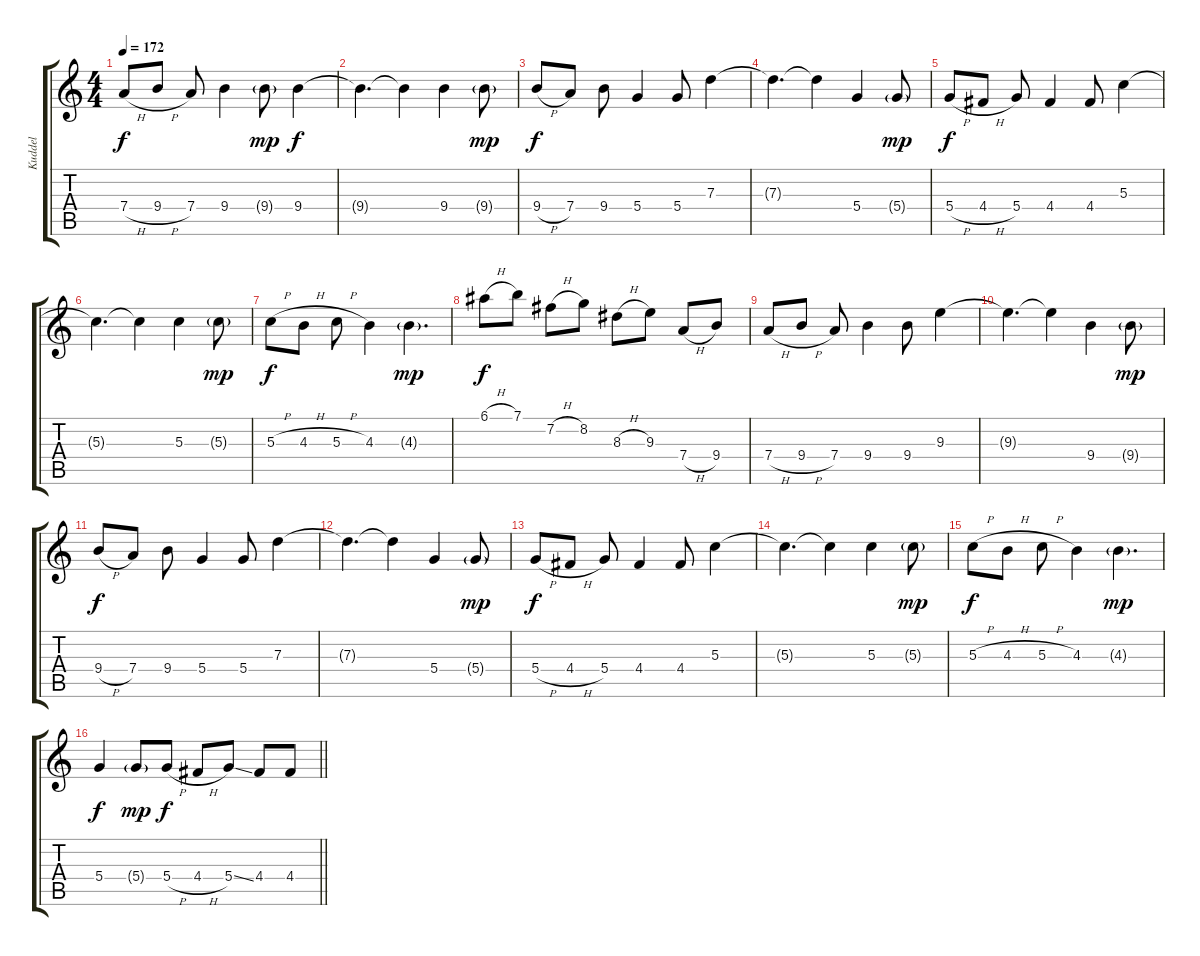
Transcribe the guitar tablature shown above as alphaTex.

\track ("Kuddel" "Kuddel") {instrument electricguitarclean}
\staff {score tabs}
\tuning (E4 B3 G3 D3 A2 E2) {hide}
\ts (4 4)
\tempo 172
\clef g2
\ks c
7.4{h}.8{dy f instrument electricguitarclean} 9.4{h}.8 7.4.8 9.4.4 9.4{g}.8{dy mp} 9.4.4{dy f} |
9.4{t}.4{d} 9.4{t}.4 9.4.4 9.4{g}.8{dy mp} |
9.4{h}.8{dy f} 7.4.8 9.4.8 5.4.4 5.4.8 7.3.4 |
7.3{t}.4{d} 7.3{t}.4 5.4.4 5.4{g}.8{dy mp} |
5.4{h}.8{dy f} 4.4{h}.8 5.4.8 4.4.4 4.4.8 5.3.4 |
5.3{t}.4{d} 5.3{t}.4 5.3.4 5.3{g}.8{dy mp} |
5.3{h}.8{dy f} 4.3{h}.8 5.3{h}.8 4.3.4 4.3{g}.4{d dy mp} |
6.1{h}.8{dy f} 7.1.8 7.2{h}.8 8.2.8 8.3{h}.8 9.3.8 7.4{h}.8 9.4.8 |
7.4{h}.8 9.4{h}.8 7.4.8 9.4.4 9.4.8 9.3.4 |
9.3{t}.4{d} 9.3{t}.4 9.4.4 9.4{g}.8{dy mp} |
9.4{h}.8{dy f} 7.4.8 9.4.8 5.4.4 5.4.8 7.3.4 |
7.3{t}.4{d} 7.3{t}.4 5.4.4 5.4{g}.8{dy mp} |
5.4{h}.8{dy f} 4.4{h}.8 5.4.8 4.4.4 4.4.8 5.3.4 |
5.3{t}.4{d} 5.3{t}.4 5.3.4 5.3{g}.8{dy mp} |
5.3{h}.8{dy f} 4.3{h}.8 5.3{h}.8 4.3.4 4.3{g}.4{d dy mp} |
\barLineRight lightlight
5.4.4{dy f} 5.4{g}.8{dy mp} 5.4{h}.8{dy f} 4.4{h}.8 5.4{ss}.8 4.4.8 4.4.8
